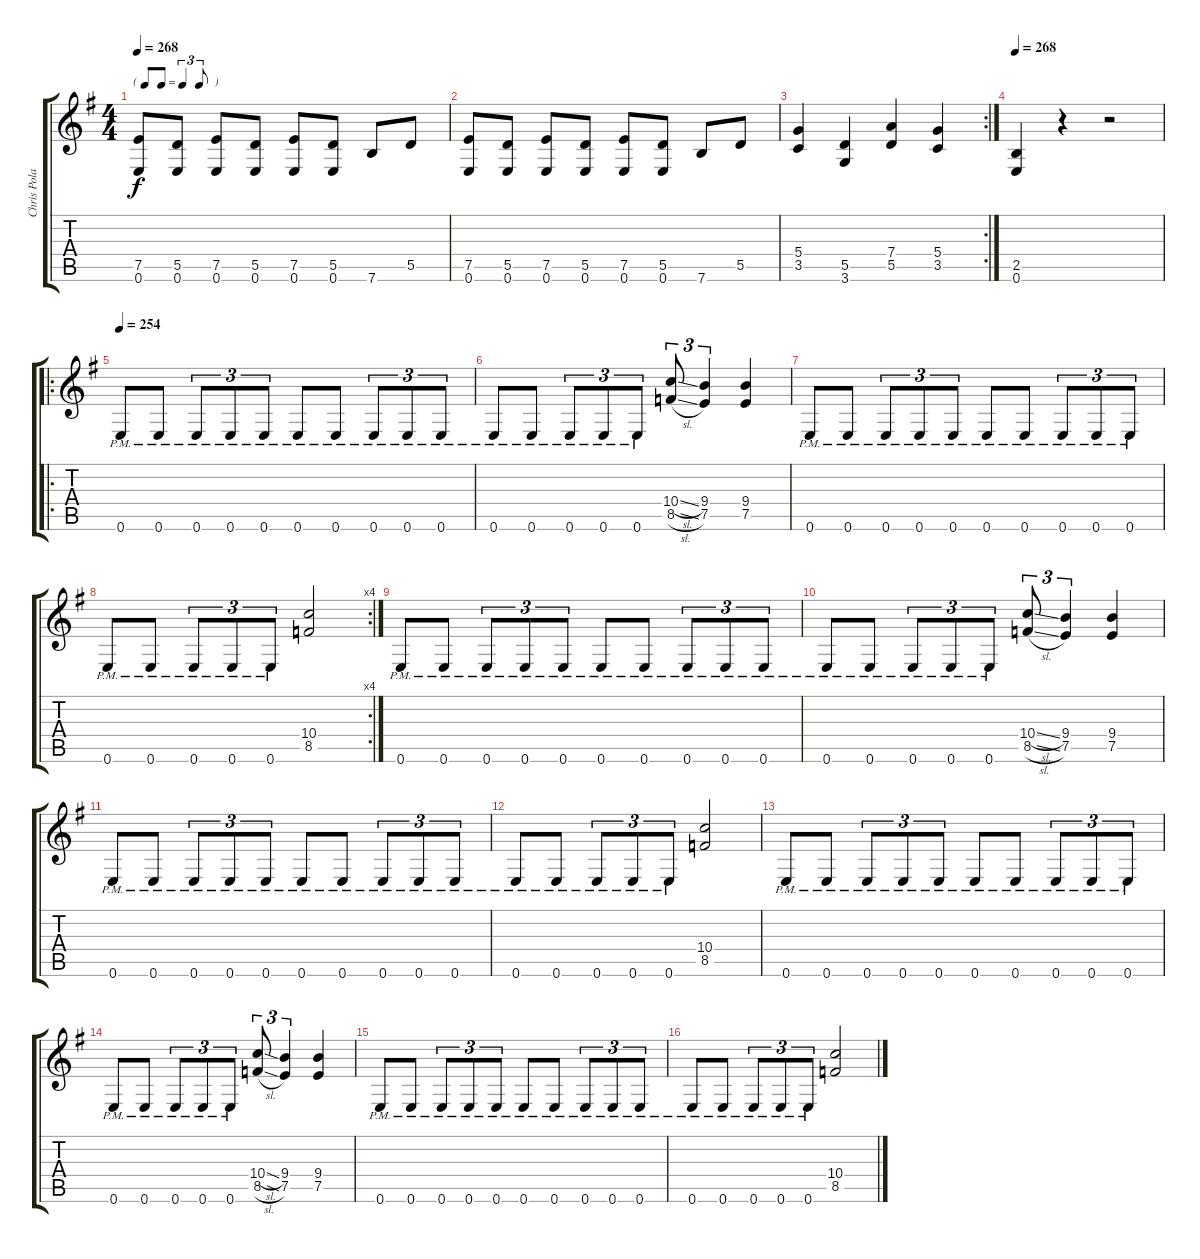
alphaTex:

\track ("Chris Poland" "Chris Pola") {instrument distortionguitar}
\staff {score tabs}
\tuning (E4 B3 G3 D3 A2 E2) {hide}
\ts (4 4)
\tf triplet8th
\tempo 268
\clef g2
\ks g
(7.5 0.6).8{dy f} (5.5 0.6).8 (7.5 0.6).8 (5.5 0.6).8 (7.5 0.6).8 (5.5 0.6).8 7.6.8 5.5.8 |
(7.5 0.6).8 (5.5 0.6).8 (7.5 0.6).8 (5.5 0.6).8 (7.5 0.6).8 (5.5 0.6).8 7.6.8 5.5.8 |
\rc 2
(5.4 3.5).4 (5.5 3.6).4 (7.4 5.5).4 (5.4 3.5).4 |
\tempo 268
(2.5 0.6).4 r.4 r.2 |
\ro
\tempo 254
0.6{pm}.8 0.6{pm}.8 0.6{pm}.8{tu (3 2)} 0.6{pm}.8{tu (3 2)} 0.6{pm}.8{tu (3 2)} 0.6{pm}.8 0.6{pm}.8 0.6{pm}.8{tu (3 2)} 0.6{pm}.8{tu (3 2)} 0.6{pm}.8{tu (3 2)} |
0.6{pm}.8 0.6{pm}.8 0.6{pm}.8{tu (3 2)} 0.6{pm}.8{tu (3 2)} 0.6{pm}.8{tu (3 2)} (10.4{sl} 8.5{sl}).8{tu (3 2)} (9.4 7.5).4{tu (3 2)} (9.4 7.5).4 |
0.6{pm}.8 0.6{pm}.8 0.6{pm}.8{tu (3 2)} 0.6{pm}.8{tu (3 2)} 0.6{pm}.8{tu (3 2)} 0.6{pm}.8 0.6{pm}.8 0.6{pm}.8{tu (3 2)} 0.6{pm}.8{tu (3 2)} 0.6{pm}.8{tu (3 2)} |
\rc 4
0.6{pm}.8 0.6{pm}.8 0.6{pm}.8{tu (3 2)} 0.6{pm}.8{tu (3 2)} 0.6{pm}.8{tu (3 2)} (10.4 8.5).2 |
0.6{pm}.8 0.6{pm}.8 0.6{pm}.8{tu (3 2)} 0.6{pm}.8{tu (3 2)} 0.6{pm}.8{tu (3 2)} 0.6{pm}.8 0.6{pm}.8 0.6{pm}.8{tu (3 2)} 0.6{pm}.8{tu (3 2)} 0.6{pm}.8{tu (3 2)} |
0.6{pm}.8 0.6{pm}.8 0.6{pm}.8{tu (3 2)} 0.6{pm}.8{tu (3 2)} 0.6{pm}.8{tu (3 2)} (10.4{sl} 8.5{sl}).8{tu (3 2)} (9.4 7.5).4{tu (3 2)} (9.4 7.5).4 |
0.6{pm}.8 0.6{pm}.8 0.6{pm}.8{tu (3 2)} 0.6{pm}.8{tu (3 2)} 0.6{pm}.8{tu (3 2)} 0.6{pm}.8 0.6{pm}.8 0.6{pm}.8{tu (3 2)} 0.6{pm}.8{tu (3 2)} 0.6{pm}.8{tu (3 2)} |
0.6{pm}.8 0.6{pm}.8 0.6{pm}.8{tu (3 2)} 0.6{pm}.8{tu (3 2)} 0.6{pm}.8{tu (3 2)} (10.4 8.5).2 |
0.6{pm}.8 0.6{pm}.8 0.6{pm}.8{tu (3 2)} 0.6{pm}.8{tu (3 2)} 0.6{pm}.8{tu (3 2)} 0.6{pm}.8 0.6{pm}.8 0.6{pm}.8{tu (3 2)} 0.6{pm}.8{tu (3 2)} 0.6{pm}.8{tu (3 2)} |
0.6{pm}.8 0.6{pm}.8 0.6{pm}.8{tu (3 2)} 0.6{pm}.8{tu (3 2)} 0.6{pm}.8{tu (3 2)} (10.4{sl} 8.5{sl}).8{tu (3 2)} (9.4 7.5).4{tu (3 2)} (9.4 7.5).4 |
0.6{pm}.8 0.6{pm}.8 0.6{pm}.8{tu (3 2)} 0.6{pm}.8{tu (3 2)} 0.6{pm}.8{tu (3 2)} 0.6{pm}.8 0.6{pm}.8 0.6{pm}.8{tu (3 2)} 0.6{pm}.8{tu (3 2)} 0.6{pm}.8{tu (3 2)} |
0.6{pm}.8 0.6{pm}.8 0.6{pm}.8{tu (3 2)} 0.6{pm}.8{tu (3 2)} 0.6{pm}.8{tu (3 2)} (10.4 8.5).2
